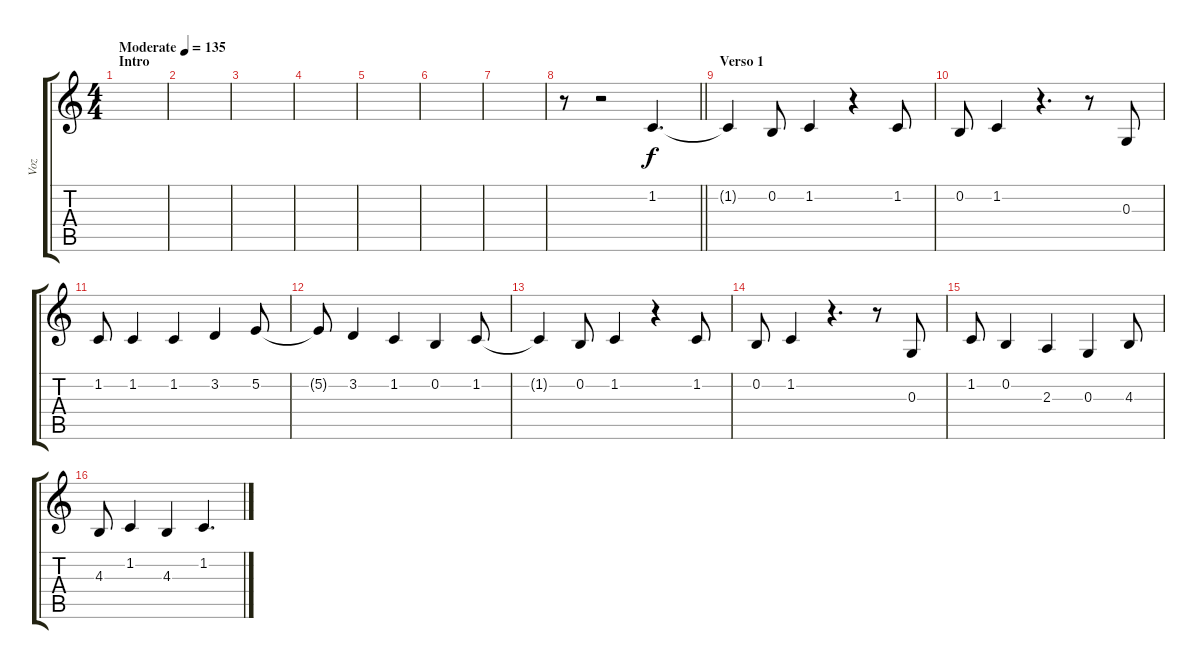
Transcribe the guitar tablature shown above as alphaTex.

\track ("Voz" "Voz") {instrument flute}
\staff {score tabs}
\tuning (E4 B3 G3 D3 A2 E2) {hide}
\ts (4 4)
\section ("" "Intro")
\tempo (135 "Moderate")
\clef g2
\ks c
|
|
|
|
|
|
|
\barLineRight lightlight
r.8 r.2 1.2.4{d} |
\section ("" "Verso 1")
1.2{t}.4 0.2.8 1.2.4 r.4 1.2.8 |
0.2.8 1.2.4 r.4{d} r.8 0.3.8 |
1.2.8 1.2.4 1.2.4 3.2.4 5.2.8 |
5.2{t}.8 3.2.4 1.2.4 0.2.4 1.2.8 |
1.2{t}.4 0.2.8 1.2.4 r.4 1.2.8 |
0.2.8 1.2.4 r.4{d} r.8 0.3.8 |
1.2.8 0.2.4 2.3.4 0.3.4 4.3.8 |
4.3.8 1.2.4 4.3.4 1.2.4{d}
